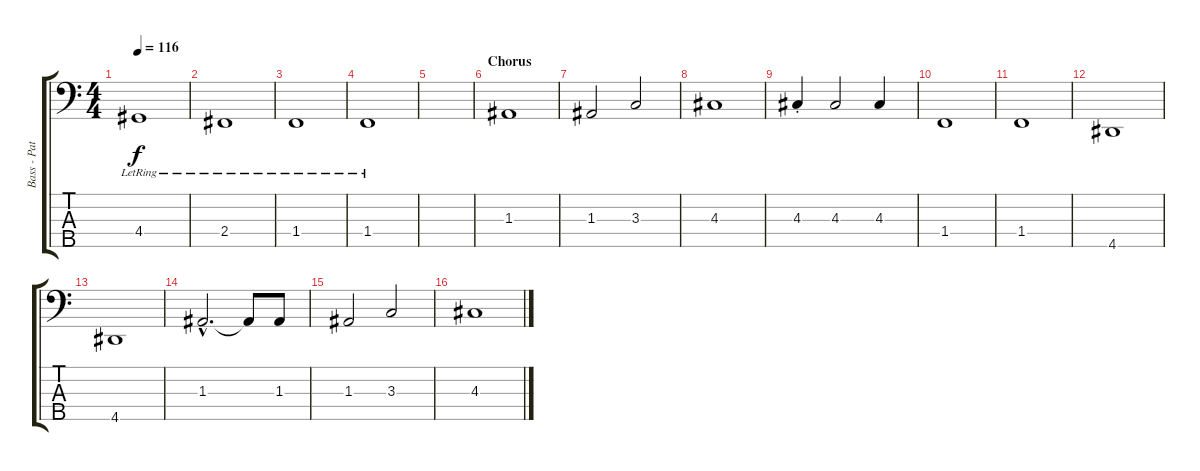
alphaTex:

\track ("Bass - Patrice Guers" "Bass - Pat") {instrument electricbasspick}
\staff {score tabs}
\tuning (G2 D2 A1 E1 B0) {hide}
\ts (4 4)
\tempo 116
\clef f4
\ks c
4.4{lr}.1{dy f volume 13} |
2.4{lr}.1 |
1.4{lr}.1 |
1.4{lr}.1 |
|
\section ("" "Chorus")
1.3.1 |
1.3.2 3.3.2 |
4.3.1 |
4.3{st}.4 4.3.2 4.3.4 |
1.4.1 |
1.4.1 |
4.5.1 |
4.5.1 |
1.3{hac}.2{d} 1.3{t}.8 1.3.8 |
1.3.2 3.3.2 |
4.3.1
